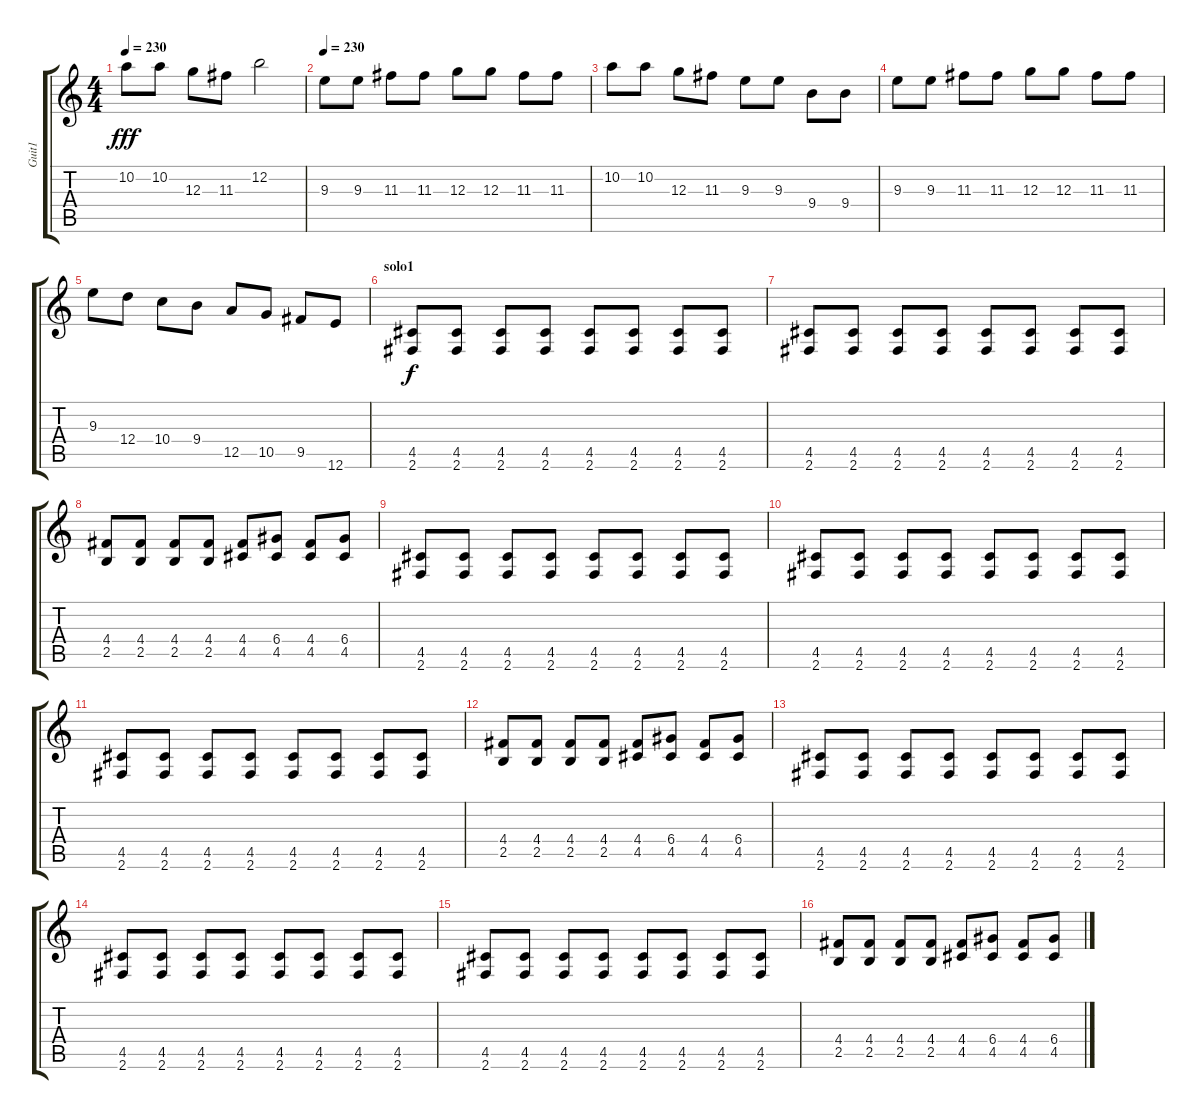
\track ("Guit1" "Guit1") {instrument overdrivenguitar}
\staff {score tabs}
\tuning (E4 B3 G3 D3 A2 E2) {hide}
\ts (4 4)
\tempo 230
\clef g2
\ks c
10.2.8{dy fff} 10.2.8 12.3.8 11.3.8 12.2.2 |
\tempo 230
9.3.8{instrument overdrivenguitar} 9.3.8 11.3.8 11.3.8 12.3.8 12.3.8 11.3.8 11.3.8 |
10.2.8 10.2.8 12.3.8 11.3.8 9.3.8 9.3.8 9.4.8 9.4.8 |
9.3.8 9.3.8 11.3.8 11.3.8 12.3.8 12.3.8 11.3.8 11.3.8 |
9.3.8 12.4.8 10.4.8 9.4.8 12.5.8 10.5.8 9.5.8 12.6.8 |
\section ("" "solo1")
(4.5 2.6).8{dy f} (4.5 2.6).8 (4.5 2.6).8 (4.5 2.6).8 (4.5 2.6).8 (4.5 2.6).8 (4.5 2.6).8 (4.5 2.6).8 |
(4.5 2.6).8 (4.5 2.6).8 (4.5 2.6).8 (4.5 2.6).8 (4.5 2.6).8 (4.5 2.6).8 (4.5 2.6).8 (4.5 2.6).8 |
(4.4 2.5).8 (4.4 2.5).8 (4.4 2.5).8 (4.4 2.5).8 (4.4 4.5).8 (6.4 4.5).8 (4.4 4.5).8 (6.4 4.5).8 |
(4.5 2.6).8 (4.5 2.6).8 (4.5 2.6).8 (4.5 2.6).8 (4.5 2.6).8 (4.5 2.6).8 (4.5 2.6).8 (4.5 2.6).8 |
(4.5 2.6).8 (4.5 2.6).8 (4.5 2.6).8 (4.5 2.6).8 (4.5 2.6).8 (4.5 2.6).8 (4.5 2.6).8 (4.5 2.6).8 |
(4.5 2.6).8 (4.5 2.6).8 (4.5 2.6).8 (4.5 2.6).8 (4.5 2.6).8 (4.5 2.6).8 (4.5 2.6).8 (4.5 2.6).8 |
(4.4 2.5).8 (4.4 2.5).8 (4.4 2.5).8 (4.4 2.5).8 (4.4 4.5).8 (6.4 4.5).8 (4.4 4.5).8 (6.4 4.5).8 |
(4.5 2.6).8 (4.5 2.6).8 (4.5 2.6).8 (4.5 2.6).8 (4.5 2.6).8 (4.5 2.6).8 (4.5 2.6).8 (4.5 2.6).8 |
(4.5 2.6).8 (4.5 2.6).8 (4.5 2.6).8 (4.5 2.6).8 (4.5 2.6).8 (4.5 2.6).8 (4.5 2.6).8 (4.5 2.6).8 |
(4.5 2.6).8 (4.5 2.6).8 (4.5 2.6).8 (4.5 2.6).8 (4.5 2.6).8 (4.5 2.6).8 (4.5 2.6).8 (4.5 2.6).8 |
(4.4 2.5).8 (4.4 2.5).8 (4.4 2.5).8 (4.4 2.5).8 (4.4 4.5).8 (6.4 4.5).8 (4.4 4.5).8 (6.4 4.5).8
